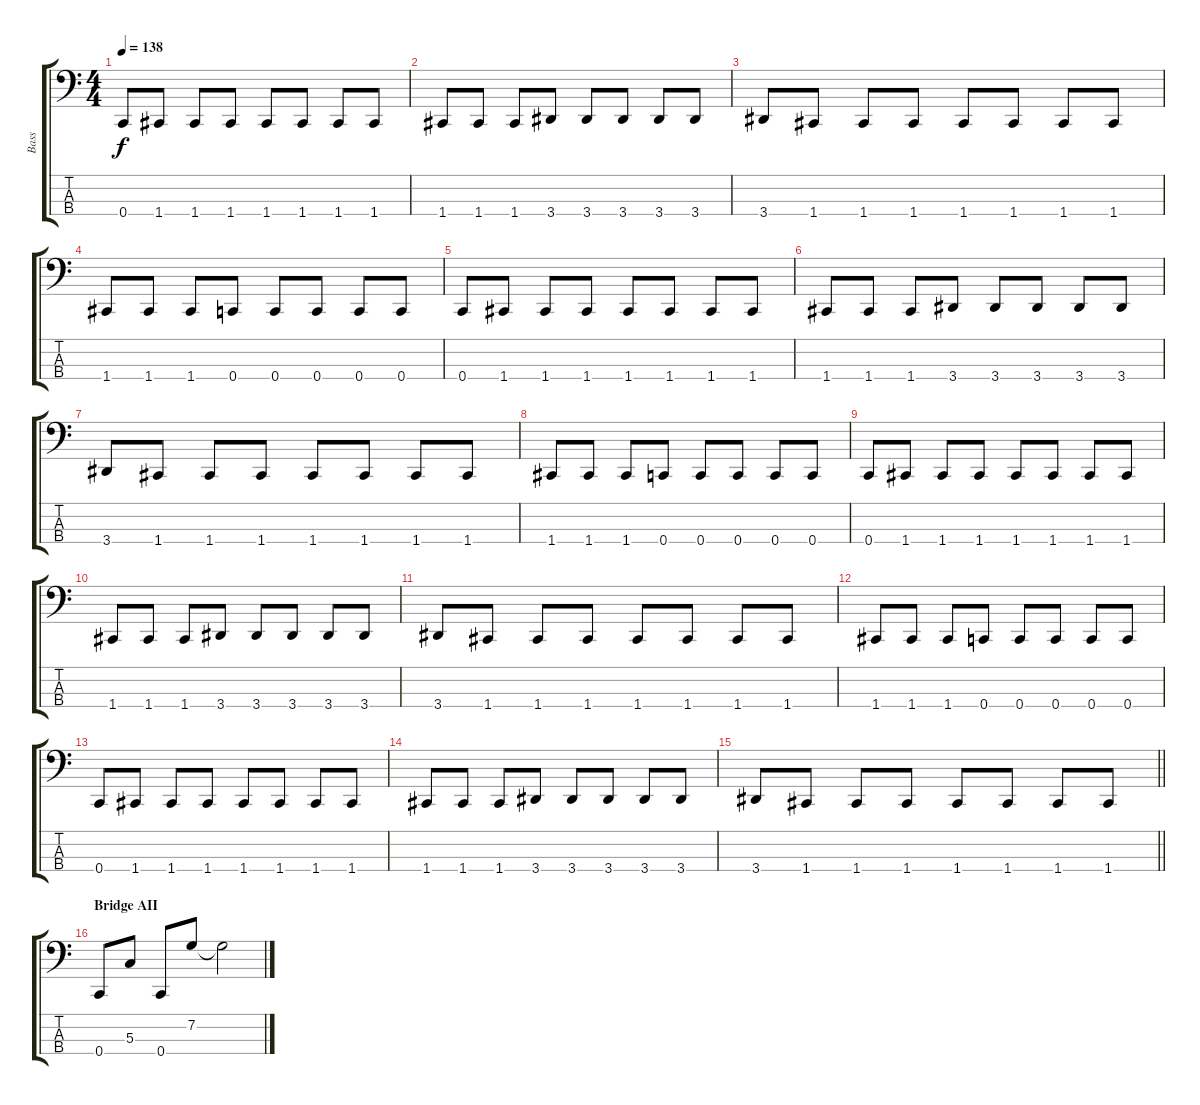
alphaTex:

\track ("Bass" "Bass") {instrument electricbasspick}
\staff {score tabs}
\tuning (F2 C2 G1 C1) {hide}
\ts (4 4)
\tempo 138
\clef f4
\ks c
0.4.8{dy f} 1.4.8 1.4.8 1.4.8 1.4.8 1.4.8 1.4.8 1.4.8 |
1.4.8 1.4.8 1.4.8 3.4.8 3.4.8 3.4.8 3.4.8 3.4.8 |
3.4.8 1.4.8 1.4.8 1.4.8 1.4.8 1.4.8 1.4.8 1.4.8 |
1.4.8 1.4.8 1.4.8 0.4.8 0.4.8 0.4.8 0.4.8 0.4.8 |
0.4.8 1.4.8 1.4.8 1.4.8 1.4.8 1.4.8 1.4.8 1.4.8 |
1.4.8 1.4.8 1.4.8 3.4.8 3.4.8 3.4.8 3.4.8 3.4.8 |
3.4.8 1.4.8 1.4.8 1.4.8 1.4.8 1.4.8 1.4.8 1.4.8 |
1.4.8 1.4.8 1.4.8 0.4.8 0.4.8 0.4.8 0.4.8 0.4.8 |
0.4.8 1.4.8 1.4.8 1.4.8 1.4.8 1.4.8 1.4.8 1.4.8 |
1.4.8 1.4.8 1.4.8 3.4.8 3.4.8 3.4.8 3.4.8 3.4.8 |
3.4.8 1.4.8 1.4.8 1.4.8 1.4.8 1.4.8 1.4.8 1.4.8 |
1.4.8 1.4.8 1.4.8 0.4.8 0.4.8 0.4.8 0.4.8 0.4.8 |
0.4.8 1.4.8 1.4.8 1.4.8 1.4.8 1.4.8 1.4.8 1.4.8 |
1.4.8 1.4.8 1.4.8 3.4.8 3.4.8 3.4.8 3.4.8 3.4.8 |
\barLineRight lightlight
3.4.8 1.4.8 1.4.8 1.4.8 1.4.8 1.4.8 1.4.8 1.4.8 |
\section ("" "Bridge AII")
0.4.8 5.3.8 0.4.8 7.2.8 7.2{t}.2
